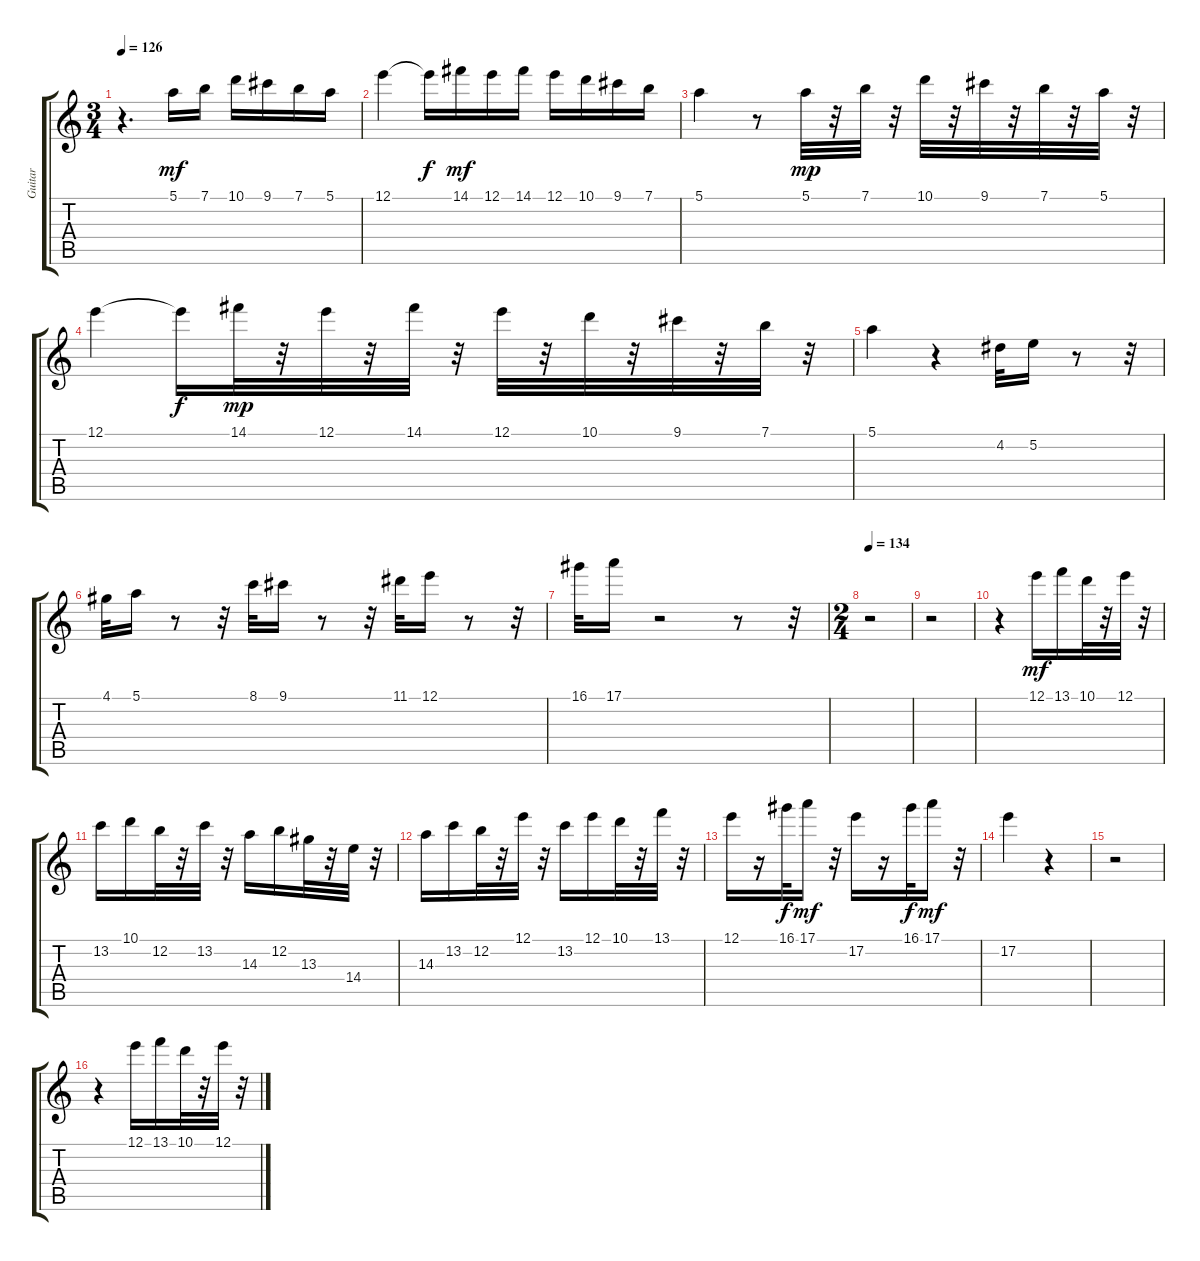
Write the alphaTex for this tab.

\track ("Guitar" "Guitar") {instrument acousticguitarnylon}
\staff {score tabs}
\tuning (E4 B3 G3 D3 A2 E2) {hide}
\ts (3 4)
\tempo 126
\clef g2
\ks c
r.4{d dy mp} 5.1.16{dy mf} 7.1.16 10.1.16 9.1.16 7.1.16 5.1.16 |
12.1.4 12.1{t}.16{dy f} 14.1.16{dy mf} 12.1.16 14.1.16 12.1.16 10.1.16 9.1.16 7.1.16 |
5.1.4 r.8 5.1.32{dy mp} r.32 7.1.32 r.32 10.1.32 r.32 9.1.32 r.32 7.1.32 r.32 5.1.32 r.32 |
12.1.4 12.1{t}.16{dy f} 14.1.32{dy mp} r.32 12.1.32 r.32 14.1.32 r.32 12.1.32 r.32 10.1.32 r.32 9.1.32 r.32 7.1.32 r.32 |
5.1.4 r.4 4.2.32 5.2.16 r.8 r.32 |
4.1.32 5.1.16 r.8 r.32 8.1.32 9.1.16 r.8 r.32 11.1.32 12.1.16 r.8 r.32 |
16.1.32 17.1.16 r.2 r.8 r.32 |
\ts (2 4)
\tempo 134
r.2 |
r.2 |
r.4 12.1.16{dy mf} 13.1.16 10.1.32 r.32 12.1.32 r.32 |
13.2.16 10.1.16 12.2.32 r.32 13.2.32 r.32 14.3.16 12.2.16 13.3.32 r.32 14.4.32 r.32 |
14.3.16 13.2.16 12.2.32 r.32 12.1.32 r.32 13.2.16 12.1.16 10.1.32 r.32 13.1.32 r.32 |
12.1.16 r.16 16.1.32{dy f} 17.1.16{dy mf} r.32 17.2.16 r.16 16.1.32{dy f} 17.1.16{dy mf} r.32 |
17.2.4 r.4 |
r.2 |
r.4 12.1.16 13.1.16 10.1.32 r.32 12.1.32 r.32
